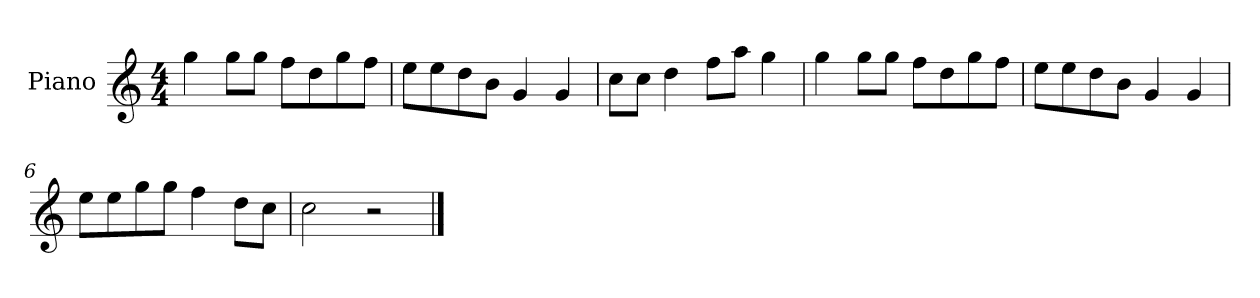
**kern
*part1
*staff1
*I"Piano
*I'P-no
*clefG2
*k[]
*M4/4
*MM90
=1
4gg\
8gg\L
8gg\J
8ff\L
8dd\
8gg\
8ff\J
=2
8ee\L
8ee\
8dd\
8b\J
4g/
4g/
=3
8cc\L
8cc\J
4dd\
8ff\L
8aa\J
4gg\
=4
4gg\
8gg\L
8gg\J
8ff\L
8dd\
8gg\
8ff\J
=5
8ee\L
8ee\
8dd\
8b\J
4g/
4g/
=6
8ee\L
8ee\
8gg\
8gg\J
4ff\
8dd\L
8cc\J
!!LO:LB:g=z
=7
2cc\
2r
==
*-
